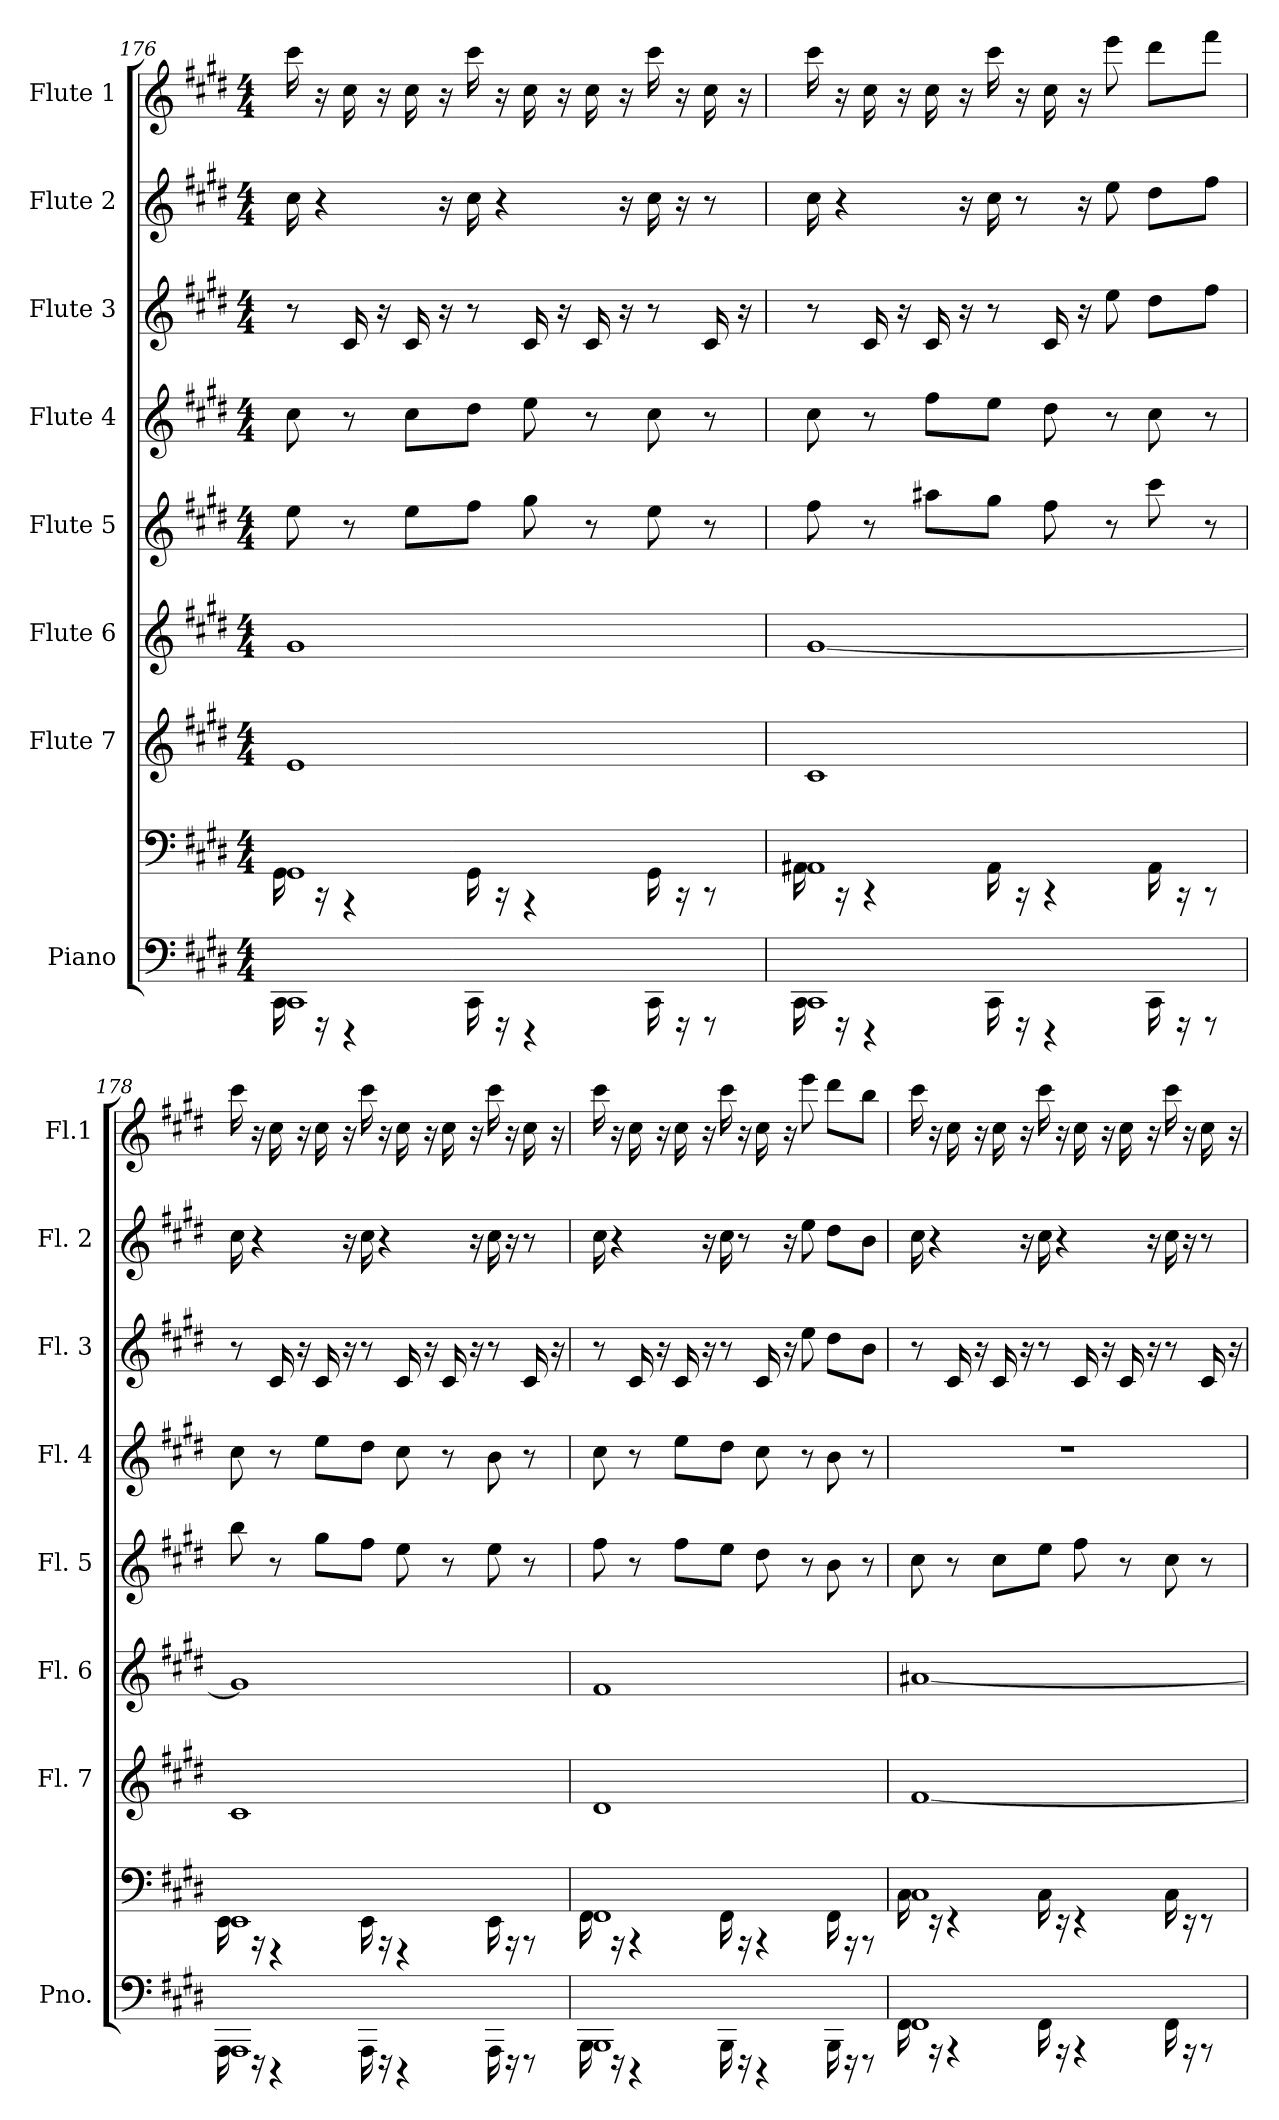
**kern	**kern	**kern	**kern	**kern	**kern	**kern	**kern	**kern
*part8	*part8	*part7	*part6	*part5	*part4	*part3	*part2	*part1
*staff9	*staff8	*staff7	*staff6	*staff5	*staff4	*staff3	*staff2	*staff1
*I"Piano	*	*I"Flute 7	*I"Flute 6	*I"Flute 5	*I"Flute 4	*I"Flute 3	*I"Flute 2	*I"Flute 1
*I'Pno.	*	*I'Fl. 7	*I'Fl. 6	*I'Fl. 5	*I'Fl. 4	*I'Fl. 3	*I'Fl. 2	*I'Fl.1
*clefF4	*clefF4	*clefG2	*clefG2	*clefG2	*clefG2	*clefG2	*clefG2	*clefG2
*k[f#c#g#d#]	*k[f#c#g#d#]	*k[f#c#g#d#]	*k[f#c#g#d#]	*k[f#c#g#d#]	*k[f#c#g#d#]	*k[f#c#g#d#]	*k[f#c#g#d#]	*k[f#c#g#d#]
*M4/4	*M4/4	*M4/4	*M4/4	*M4/4	*M4/4	*M4/4	*M4/4	*M4/4
=176	=176	=176	=176	=176	=176	=176	=176	=176
*^	*^	*	*	*	*	*	*	*
1CC#	16CC#\	1GG#	16GG#\	1e	1g#	8ee\	8cc#\	8r	16cc#\	16ccc#\
.	16r	.	16r	.	.	.	.	.	4r	16r
.	4r	.	4r	.	.	8r	8r	16c#/	.	16cc#\
.	.	.	.	.	.	.	.	16r	.	16r
.	.	.	.	.	.	8ee\L	8cc#\L	16c#/	.	16cc#\
.	.	.	.	.	.	.	.	16r	16r	16r
.	16CC#\	.	16GG#\	.	.	8ff#\J	8dd#\J	8r	16cc#\	16ccc#\
.	16r	.	16r	.	.	.	.	.	4r	16r
.	4r	.	4r	.	.	8gg#\	8ee\	16c#/	.	16cc#\
.	.	.	.	.	.	.	.	16r	.	16r
.	.	.	.	.	.	8r	8r	16c#/	.	16cc#\
.	.	.	.	.	.	.	.	16r	16r	16r
.	16CC#\	.	16GG#\	.	.	8ee\	8cc#\	8r	16cc#\	16ccc#\
.	16r	.	16r	.	.	.	.	.	16r	16r
.	8r	.	8r	.	.	8r	8r	16c#/	8r	16cc#\
.	.	.	.	.	.	.	.	16r	.	16r
!!LO:PB:g=z
=177	=177	=177	=177	=177	=177	=177	=177	=177	=177	=177
1CC#	16CC#\	1AA#X	16AA#\	1c#	[1g#	8ff#\	8cc#\	8r	16cc#\	16ccc#\
.	16r	.	16r	.	.	.	.	.	4r	16r
.	4r	.	4r	.	.	8r	8r	16c#/	.	16cc#\
.	.	.	.	.	.	.	.	16r	.	16r
.	.	.	.	.	.	8aa#X\L	8ff#\L	16c#/	.	16cc#\
.	.	.	.	.	.	.	.	16r	16r	16r
.	16CC#\	.	16AA#\	.	.	8gg#\J	8ee\J	8r	16cc#\	16ccc#\
.	16r	.	16r	.	.	.	.	.	8r	16r
.	4r	.	4r	.	.	8ff#\	8dd#\	16c#/	.	16cc#\
.	.	.	.	.	.	.	.	16r	16r	16r
.	.	.	.	.	.	8r	8r	8ee\	8ee\	8eee\
.	16CC#\	.	16AA#\	.	.	8ccc#\	8cc#\	8dd#\L	8dd#\L	8ddd#\L
.	16r	.	16r	.	.	.	.	.	.	.
.	8r	.	8r	.	.	8r	8r	8ff#\J	8ff#\J	8fff#\J
=178	=178	=178	=178	=178	=178	=178	=178	=178	=178	=178
1AAA	16AAA\	1EE	16EE\	1c#	1g#]	8bb\	8cc#\	8r	16cc#\	16ccc#\
.	16r	.	16r	.	.	.	.	.	4r	16r
.	4r	.	4r	.	.	8r	8r	16c#/	.	16cc#\
.	.	.	.	.	.	.	.	16r	.	16r
.	.	.	.	.	.	8gg#\L	8ee\L	16c#/	.	16cc#\
.	.	.	.	.	.	.	.	16r	16r	16r
.	16AAA\	.	16EE\	.	.	8ff#\J	8dd#\J	8r	16cc#\	16ccc#\
.	16r	.	16r	.	.	.	.	.	4r	16r
.	4r	.	4r	.	.	8ee\	8cc#\	16c#/	.	16cc#\
.	.	.	.	.	.	.	.	16r	.	16r
.	.	.	.	.	.	8r	8r	16c#/	.	16cc#\
.	.	.	.	.	.	.	.	16r	16r	16r
.	16AAA\	.	16EE\	.	.	8ee\	8b\	8r	16cc#\	16ccc#\
.	16r	.	16r	.	.	.	.	.	16r	16r
.	8r	.	8r	.	.	8r	8r	16c#/	8r	16cc#\
.	.	.	.	.	.	.	.	16r	.	16r
=179	=179	=179	=179	=179	=179	=179	=179	=179	=179	=179
1BBB	16BBB\	1FF#	16FF#\	1d#	1f#	8ff#\	8cc#\	8r	16cc#\	16ccc#\
.	16r	.	16r	.	.	.	.	.	4r	16r
.	4r	.	4r	.	.	8r	8r	16c#/	.	16cc#\
.	.	.	.	.	.	.	.	16r	.	16r
.	.	.	.	.	.	8ff#\L	8ee\L	16c#/	.	16cc#\
.	.	.	.	.	.	.	.	16r	16r	16r
.	16BBB\	.	16FF#\	.	.	8ee\J	8dd#\J	8r	16cc#\	16ccc#\
.	16r	.	16r	.	.	.	.	.	8r	16r
.	4r	.	4r	.	.	8dd#\	8cc#\	16c#/	.	16cc#\
.	.	.	.	.	.	.	.	16r	16r	16r
.	.	.	.	.	.	8r	8r	8ee\	8ee\	8eee\
.	16BBB\	.	16FF#\	.	.	8b\	8b\	8dd#\L	8dd#\L	8ddd#\L
.	16r	.	16r	.	.	.	.	.	.	.
.	8r	.	8r	.	.	8r	8r	8b\J	8b\J	8bb\J
!!LO:PB:g=z
=180	=180	=180	=180	=180	=180	=180	=180	=180	=180	=180
1FF#	16FF#\	1C#	16C#\	[1f#	[1a#X	8cc#\	1r	8r	16cc#\	16ccc#\
.	16r	.	16r	.	.	.	.	.	4r	16r
.	4r	.	4r	.	.	8r	.	16c#/	.	16cc#\
.	.	.	.	.	.	.	.	16r	.	16r
.	.	.	.	.	.	8cc#\L	.	16c#/	.	16cc#\
.	.	.	.	.	.	.	.	16r	16r	16r
.	16FF#\	.	16C#\	.	.	8ee\J	.	8r	16cc#\	16ccc#\
.	16r	.	16r	.	.	.	.	.	4r	16r
.	4r	.	4r	.	.	8ff#\	.	16c#/	.	16cc#\
.	.	.	.	.	.	.	.	16r	.	16r
.	.	.	.	.	.	8r	.	16c#/	.	16cc#\
.	.	.	.	.	.	.	.	16r	16r	16r
.	16FF#\	.	16C#\	.	.	8cc#\	.	8r	16cc#\	16ccc#\
.	16r	.	16r	.	.	.	.	.	16r	16r
.	8r	.	8r	.	.	8r	.	16c#/	8r	16cc#\
.	.	.	.	.	.	.	.	16r	.	16r
*v	*v	*	*	*	*	*	*	*	*	*
*	*v	*v	*	*	*	*	*	*	*
=	=	=	=	=	=	=	=	=
*-	*-	*-	*-	*-	*-	*-	*-	*-
